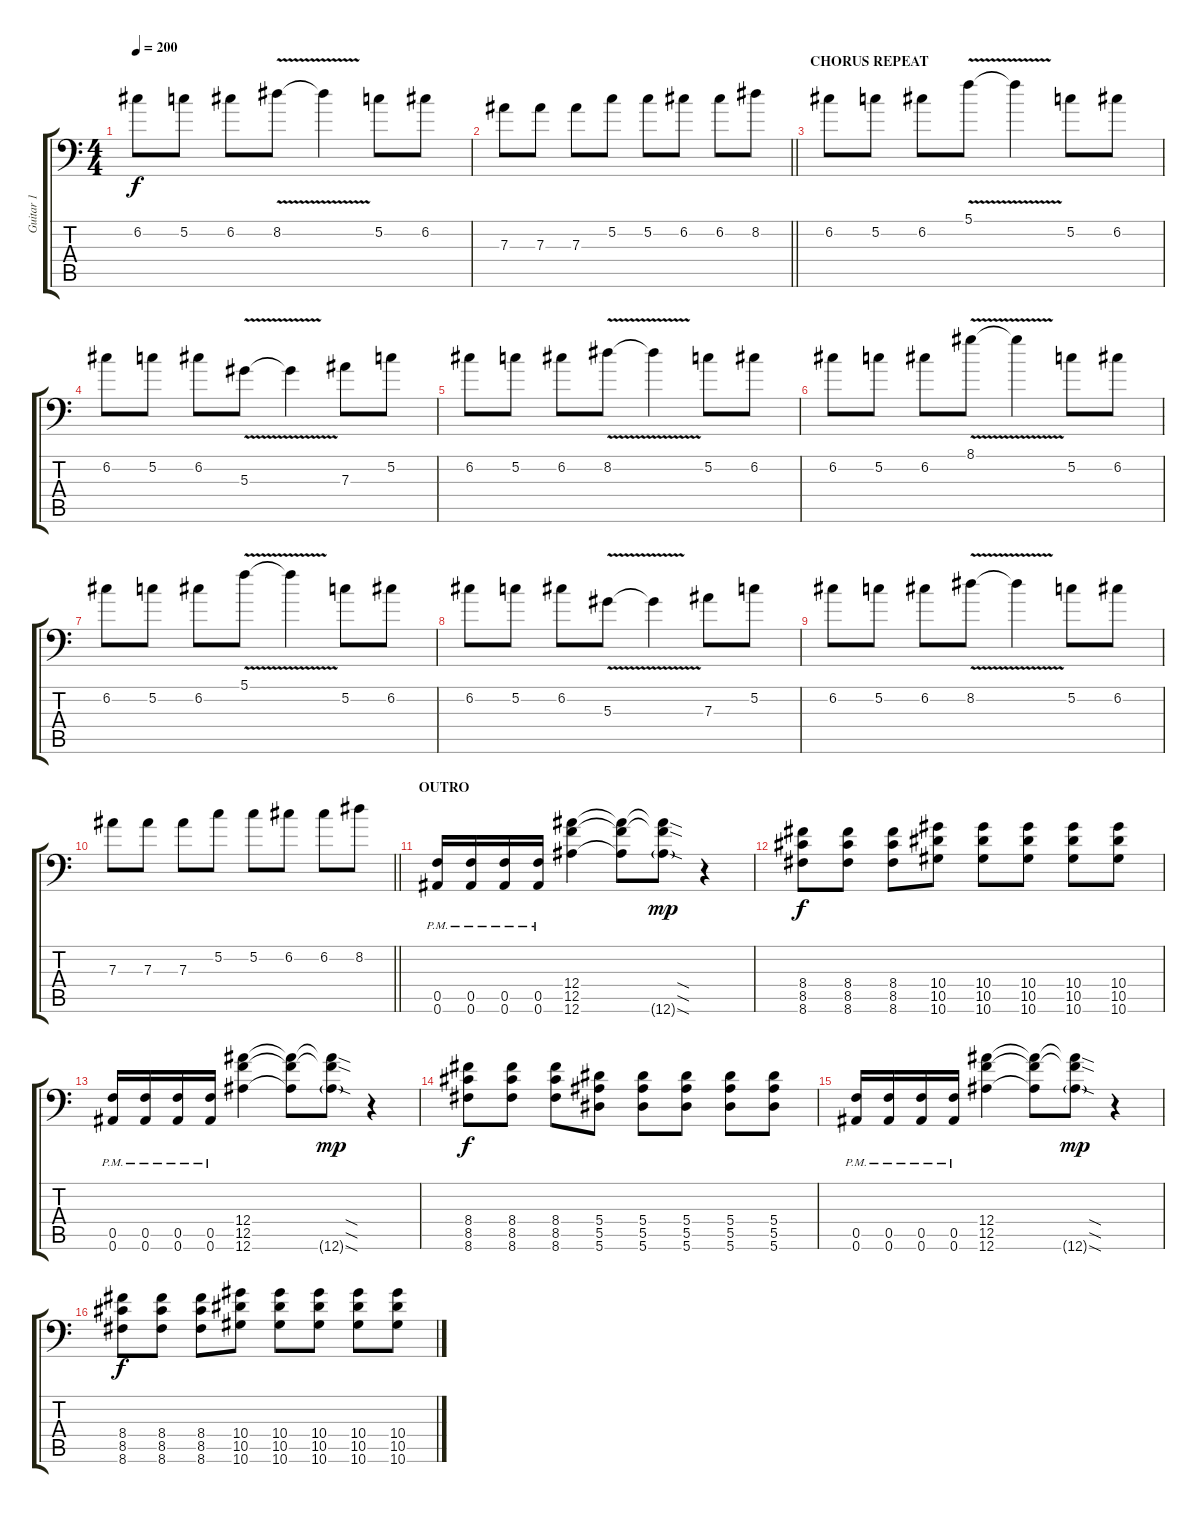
\track ("Guitar 1" "Guitar 1") {instrument distortionguitar}
\staff {score tabs}
\tuning (C4 G3 Eb3 Bb2 F2 Bb1) {hide}
\ts (4 4)
\tempo 200
\clef f4
\ks c
6.2.8{dy f} 5.2.8 6.2.8 8.2{v}.8 8.2{t}.4 5.2.8 6.2.8 |
\barLineRight lightlight
7.3.8 7.3.8 7.3.8 5.2.8 5.2.8 6.2.8 6.2.8 8.2.8 |
\section ("" "CHORUS REPEAT")
6.2.8 5.2.8 6.2.8 5.1{v}.8 5.1{t}.4 5.2.8 6.2.8 |
6.2.8 5.2.8 6.2.8 5.3{v}.8 5.3{t}.4 7.3.8 5.2.8 |
6.2.8 5.2.8 6.2.8 8.2{v}.8 8.2{t}.4 5.2.8 6.2.8 |
6.2.8 5.2.8 6.2.8 8.1{v}.8 8.1{t}.4 5.2.8 6.2.8 |
6.2.8 5.2.8 6.2.8 5.1{v}.8 5.1{t}.4 5.2.8 6.2.8 |
6.2.8 5.2.8 6.2.8 5.3{v}.8 5.3{t}.4 7.3.8 5.2.8 |
6.2.8 5.2.8 6.2.8 8.2{v}.8 8.2{t}.4 5.2.8 6.2.8 |
\barLineRight lightlight
7.3.8 7.3.8 7.3.8 5.2.8 5.2.8 6.2.8 6.2.8 8.2.8 |
\section ("" "OUTRO")
(0.5{pm} 0.6{pm}).16 (0.5{pm} 0.6{pm}).16 (0.5{pm} 0.6{pm}).16 (0.5{pm} 0.6{pm}).16 (12.4 12.5 12.6).4 (12.4{t} 12.5{t} 12.6{t}).8 (12.4{sod t} 12.5{sod t} 12.6{sod g}).8{dy mp} r.4 |
(8.4 8.5 8.6).8{dy f} (8.4 8.5 8.6).8 (8.4 8.5 8.6).8 (10.4 10.5 10.6).8 (10.4 10.5 10.6).8 (10.4 10.5 10.6).8 (10.4 10.5 10.6).8 (10.4 10.5 10.6).8 |
(0.5{pm} 0.6{pm}).16 (0.5{pm} 0.6{pm}).16 (0.5{pm} 0.6{pm}).16 (0.5{pm} 0.6{pm}).16 (12.4 12.5 12.6).4 (12.4{t} 12.5{t} 12.6{t}).8 (12.4{sod t} 12.5{sod t} 12.6{sod g}).8{dy mp} r.4 |
(8.4 8.5 8.6).8{dy f} (8.4 8.5 8.6).8 (8.4 8.5 8.6).8 (5.4 5.5 5.6).8 (5.4 5.5 5.6).8 (5.4 5.5 5.6).8 (5.4 5.5 5.6).8 (5.4 5.5 5.6).8 |
(0.5{pm} 0.6{pm}).16 (0.5{pm} 0.6{pm}).16 (0.5{pm} 0.6{pm}).16 (0.5{pm} 0.6{pm}).16 (12.4 12.5 12.6).4 (12.4{t} 12.5{t} 12.6{t}).8 (12.4{sod t} 12.5{sod t} 12.6{sod g}).8{dy mp} r.4 |
(8.4 8.5 8.6).8{dy f} (8.4 8.5 8.6).8 (8.4 8.5 8.6).8 (10.4 10.5 10.6).8 (10.4 10.5 10.6).8 (10.4 10.5 10.6).8 (10.4 10.5 10.6).8 (10.4 10.5 10.6).8
